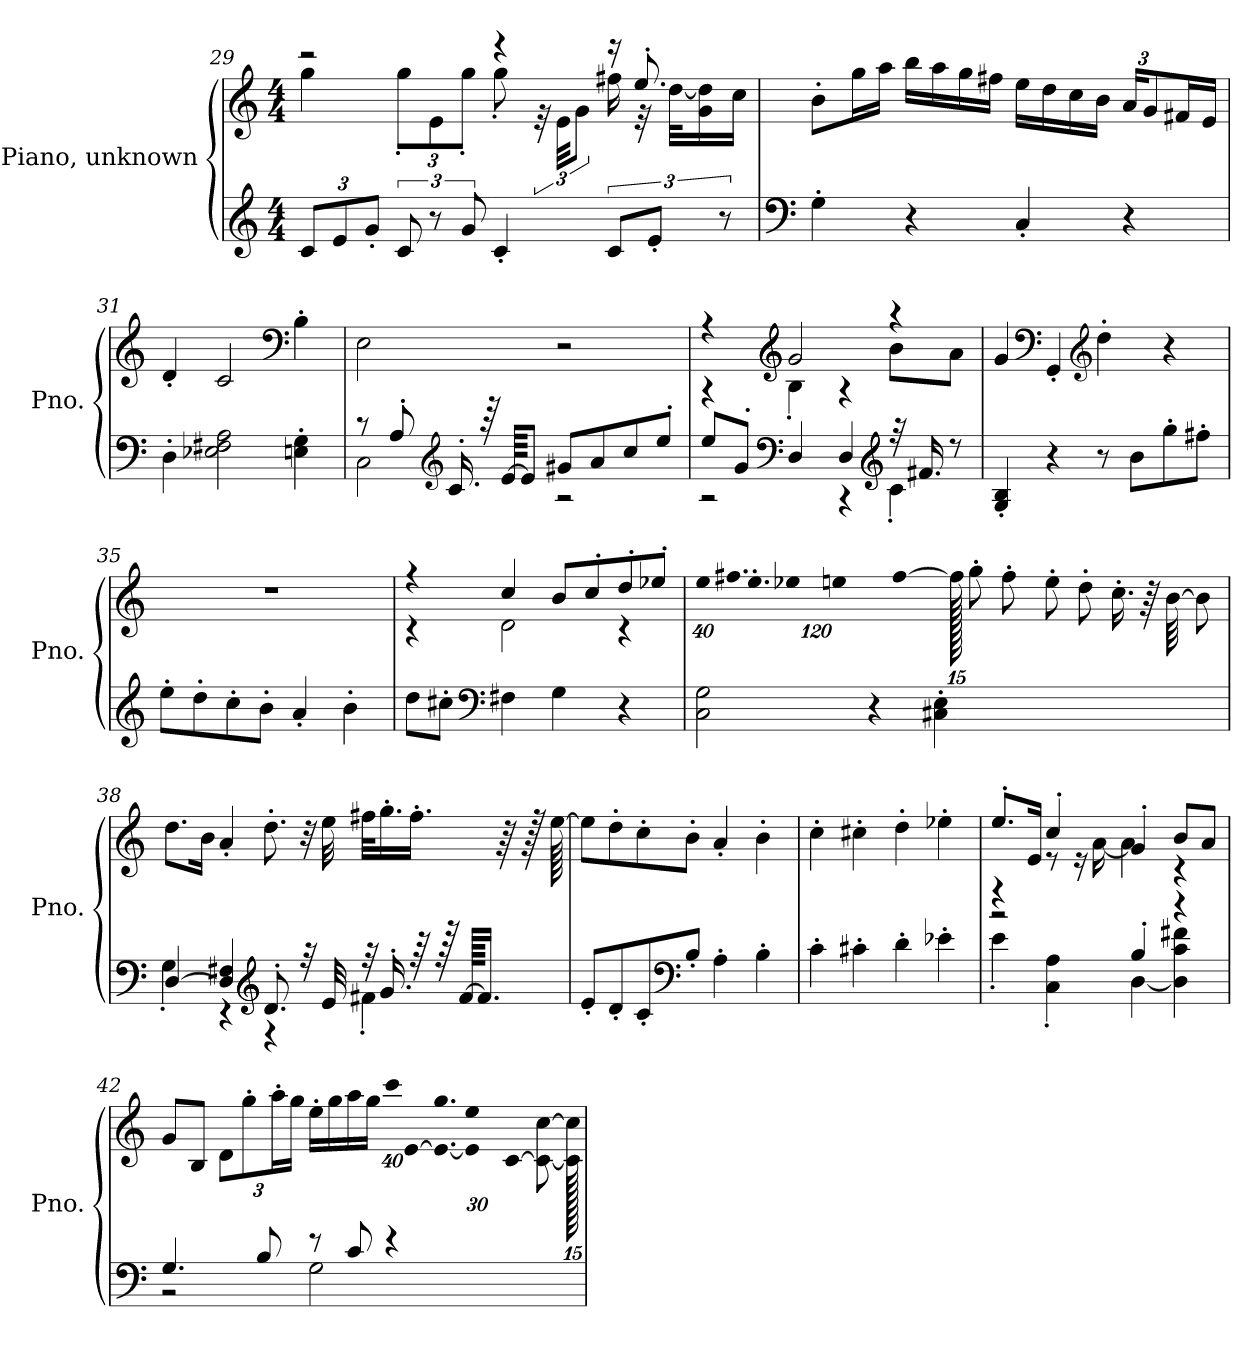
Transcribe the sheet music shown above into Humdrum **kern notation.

**kern	**kern
*part1	*part1
*staff2	*staff1
*I"Piano, unknown	*
*I'Pno.	*
!!LO:LB:g=z
*clefG2	*clefG2
*k[]	*k[]
*M4/4	*M4/4
*Xbrackettup	*
=29	=29
*	*^
12c/L	2r	4gg\
12e/	.	.
12g'/J	.	.
*brackettup	*	*Xbrackettup
12c/	.	12gg'\L
12r	.	12e\
12g/	.	12gg'\J
4c'/	4r	8gg'\
*	*	*brackettup
.	.	48r
.	.	48e\KKL
.	.	12g\J
12c/L	16r	16ff#X\
.	8.ee'/	32r
12e'/J	.	.
.	.	[32dd\KLL
.	.	16g\ 16dd\]
12r	.	.
.	.	16cc\JJ
*	*v	*v
=30	=30
*clefF4	*
4G'\	8b'\L
.	16gg\L
.	16aa\JJ
4r	16bb\LL
.	16aa\
.	16gg\
.	16ff#X\JJ
4C'/	16ee\LL
.	16dd\
.	16cc\
.	16b\JJ
*	*Xbrackettup
4r	24a/KL
.	12g/
.	16f#X/L
.	16e/JJ
=31	=31
4D'\	4d'/
2E-X\ 2F#X\ 2A\	2c/
*	*clefF4
4En\' 4G\'	4B'\
!!LO:LB:g=z
=32	=32
*^	*
8r	2C\	2E\
8A'/	.	.
*clefG2	*	*
16.c'/	.	.
64r	.	.
[64e/KKKL	.	.
8e/J]	.	.
8g#X/L	2r	2r
8a/	.	.
8cc/	.	.
8ee'/J	.	.
=33	=33	=33
*	*	*^
8ee/L	2r	4r	4r
8g'/J	.	.	.
*clefF4	*	*clefG2	*
4D/	.	2g/	4B'\
4D/	4r	.	4r
*clefG2	*	*	*
32r	4c'\	4r	8b\L
16.f#X/	.	.	.
8r	.	.	8a\J
*v	*v	*	*
*	*v	*v
=34	=34
4G/' 4B/'	4g/
*	*clefF4
4r	4GG'/
*	*clefG2
8r	4dd'\
8b\L	.
8gg'\	4r
8ff#X'\J	.
=35	=35
8ee'\L	1r
8dd'\	.
8cc'\	.
8b'\J	.
4a'/	.
4b'\	.
!!LO:LB:g=z
=36	=36
*	*^
8dd\L	4r	4r
8cc#X'\J	.	.
*clefF4	*	*
4F#X\	4cc/	2d\
4G\	8b/L	.
.	8cc'/	.
4r	8dd'/	4r
.	8ee-X'/J	.
*	*v	*v
=37	=37
!	!LO:N:vis=32
2C\ 2G\	640%23ee\LLL
!	!LO:N:vis=32.
.	1920%103ff#X\
!	!LO:N:vis=32.
.	1920%103ee'\
!	!LO:N:vis=32
.	640%23ee-X\
!	!LO:N:vis=64
.	960%17een\K
.	[320%17ff#\J
.	1920ff#\]
.	8gg'\
.	8ff#'\J
4r	.
.	8ee'\L
.	8dd'\J
4C#X\' 4E\'	.
.	16.cc'\
.	64r
.	[64b\KKKL
.	8b\J]
1920ryy	.
!!LO:LB:g=z
=38	=38
*^	*
[4D/	4G'\	8.dd\L
.	.	16b\Jk
4D/] 4F#X/	4r	4a'/
*clefG2	*	*
8.d'/	4r	8.dd'\
32r	.	32r
32e/	.	32ee\
32r	4f#X'\	32ff#X\KLL
16.g'/	.	16.gg'\
64r	.	16.ff#'\JJ
128r	.	.
[128f#/KKKLL	.	.
16.f#/JJ]	.	.
.	.	64r
.	.	128r
.	.	[128ee\
*v	*v	*
=39	=39
8e'/L	8ee\L]
8d'/	8dd'\
8c'/	8cc'\
*clefF4	*
8B'/J	8b'\J
4A'\	4a'/
4B'\	4b'\
=40	=40
4c'\	4cc'\
4c#X'\	4cc#X'\
4d'\	4dd'\
4e-X'\	4ee-X'\
=41	=41
*^	*^
2r	4e'\	8.ee'/L	4r
.	.	16e/Jk	.
.	4C\' 4A\'	4cc'/	8r
.	.	.	16r
.	.	.	[16a\
4B'/	[4D\	4g'/	4a\]
4r	4D\] 4c\ 4f#X\	8b/L	4r
.	.	8a/J	.
*	*	*v	*v
!!LO:LB:g=z
=42	=42	=42
4.G/	2r	8g/L
.	.	8B/J
.	.	12d\L
.	.	12gg'\
8B/	.	.
.	.	24aa'\L
.	.	24gg\JJ
8r	2G\	16ee'\LL
.	.	16gg\
8c/	.	16aa\
.	.	16gg\JJ
!	!	!LO:N:vis=32
4r	.	640%23ccc\LLL
!	!	!LO:N:vis=64
.	.	[960%17e\K
!	!	!LO:N:vis=32.
.	.	1920%103e\_ 1920%103gg\
!	!	!LO:N:vis=32
.	.	640%23e\] 640%23ee\
!	!	!LO:N:vis=32
.	.	[640%23c\J
.	.	240%17c\_ [240%17cc\J
1920ryy	1920ryy	1920c\] 1920cc\]
*v	*v	*
=	=
*-	*-
